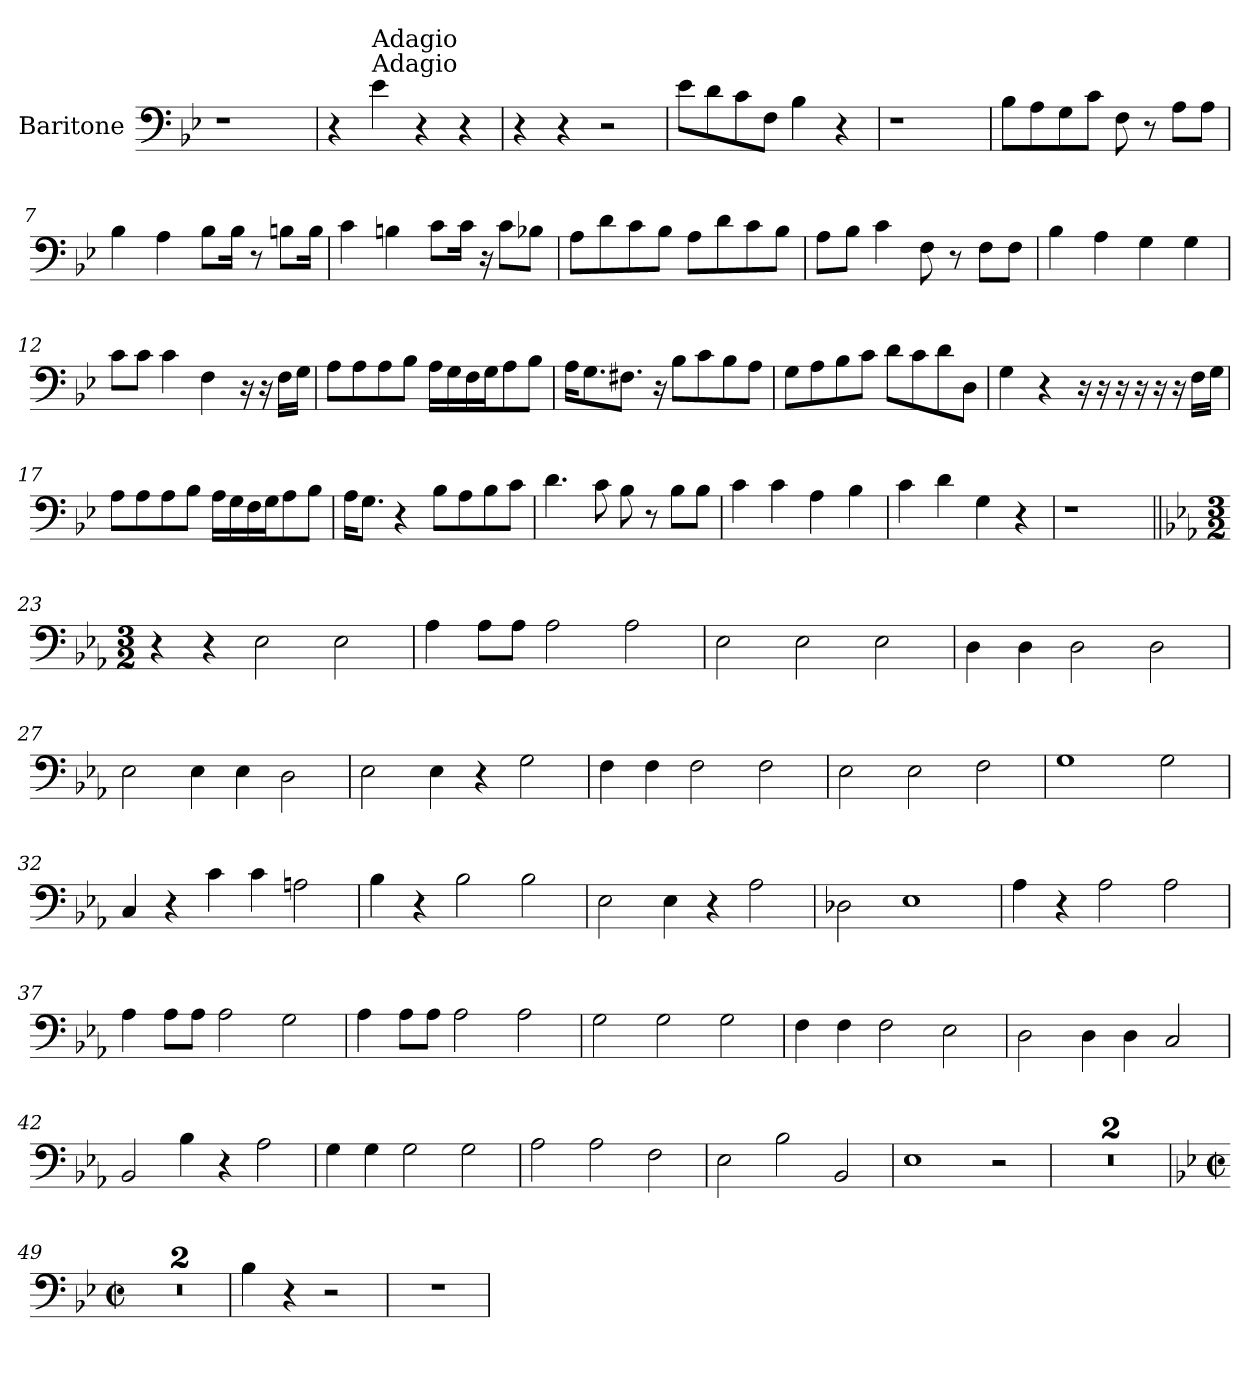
**kern
*part1
*staff1
*I"Baritone
*I'Bar.
*clefF4
*k[b-e-]
*B-:
=1
1r
=2
4r
!LO:TX:a:t=Adagio
!LO:TX:a:t=Adagio
4e-\
4r
4r
=3
4r
4r
2r
=4
8e-\L
8d\
8c\
8F\J
4B-\
4r
=5
1r
=6
8B-\L
8A\
8G\
8c\J
8F\
8r
8A\L
8A\J
=7
4B-\
4A\
8B-\L
16B-\Jk
8r
8Bn\L
16B\Jk
!!LO:LB:g=z
=8
4c\
4Bn\
8c\L
16c\Jk
16r
8c\L
8B-X\J
=9
8A\L
8d\
8c\
8B-\J
8A\L
8d\
8c\
8B-\J
=10
8A\L
8B-\J
4c\
8F\
8r
8F\L
8F\J
=11
4B-\
4A\
4G\
4G\
=12
8c\L
8c\J
4c\
4F\
16r
16r
16F\LL
16G\JJ
!!LO:LB:g=z
=13
8A\L
8A\
8A\
8B-\J
16A\LL
16G\
16F\
16G\J
8A\
8B-\J
=14
16A\KL
8.G\
8.F#X\J
16r
8B-\L
8c\
8B-\
8A\J
=15
8G\L
8A\
8B-\
8c\J
8d\L
8c\
8d\
8D\J
=16
4G\
4r
16r
16r
16r
16r
16r
16r
16F\LL
16G\JJ
!!LO:LB:g=z
=17
8A\L
8A\
8A\
8B-\J
16A\LL
16G\
16F\
16G\J
8A\
8B-\J
=18
16A\KL
8.G\J
4r
8B-\L
8A\
8B-\
8c\J
=19
4.d\
8c\
8B-\
8r
8B-\L
8B-\J
=20
4c\
4c\
4A\
4B-\
=21
4c\
4d\
4G\
4r
=22
1r
!!LO:LB:g=z
=23||
*k[b-e-a-]
*E-:
*M3/2
4r
4r
2E-\
2E-\
=24
4A-\
8A-\L
8A-\J
2A-\
2A-\
=25
2E-\
2E-\
2E-\
=26
4D\
4D\
2D\
2D\
=27
2E-\
4E-\
4E-\
2D\
=28
2E-\
4E-\
4r
2G\
=29
4F\
4F\
2F\
2F\
=30
2E-\
2E-\
2F\
=31
1G
2G\
!!LO:LB:g=z
=32
4C/
4r
4c\
4c\
2An\
=33
4B-\
4r
2B-\
2B-\
=34
2E-\
4E-\
4r
2A-\
=35
2D-X\
1E-
=36
4A-\
4r
2A-\
2A-\
=37
4A-\
8A-\L
8A-\J
2A-\
2G\
=38
4A-\
8A-\L
8A-\J
2A-\
2A-\
=39
2G\
2G\
2G\
!!LO:LB:g=z
=40
4F\
4F\
2F\
2E-\
=41
2D\
4D\
4D\
2C/
=42
2BB-/
4B-\
4r
2A-\
=43
4G\
4G\
2G\
2G\
=44
2A-\
2A-\
2F\
=45
2E-\
2B-\
2BB-/
=46
1E-
2r
=47
1.r
=48
1.r
=49
*k[b-e-]
*B-:
*M2/2
*met(c|)
1r
=50
1r
!!LO:LB:g=z
=51
4B-\
4r
2r
=52
1r
=
*-
